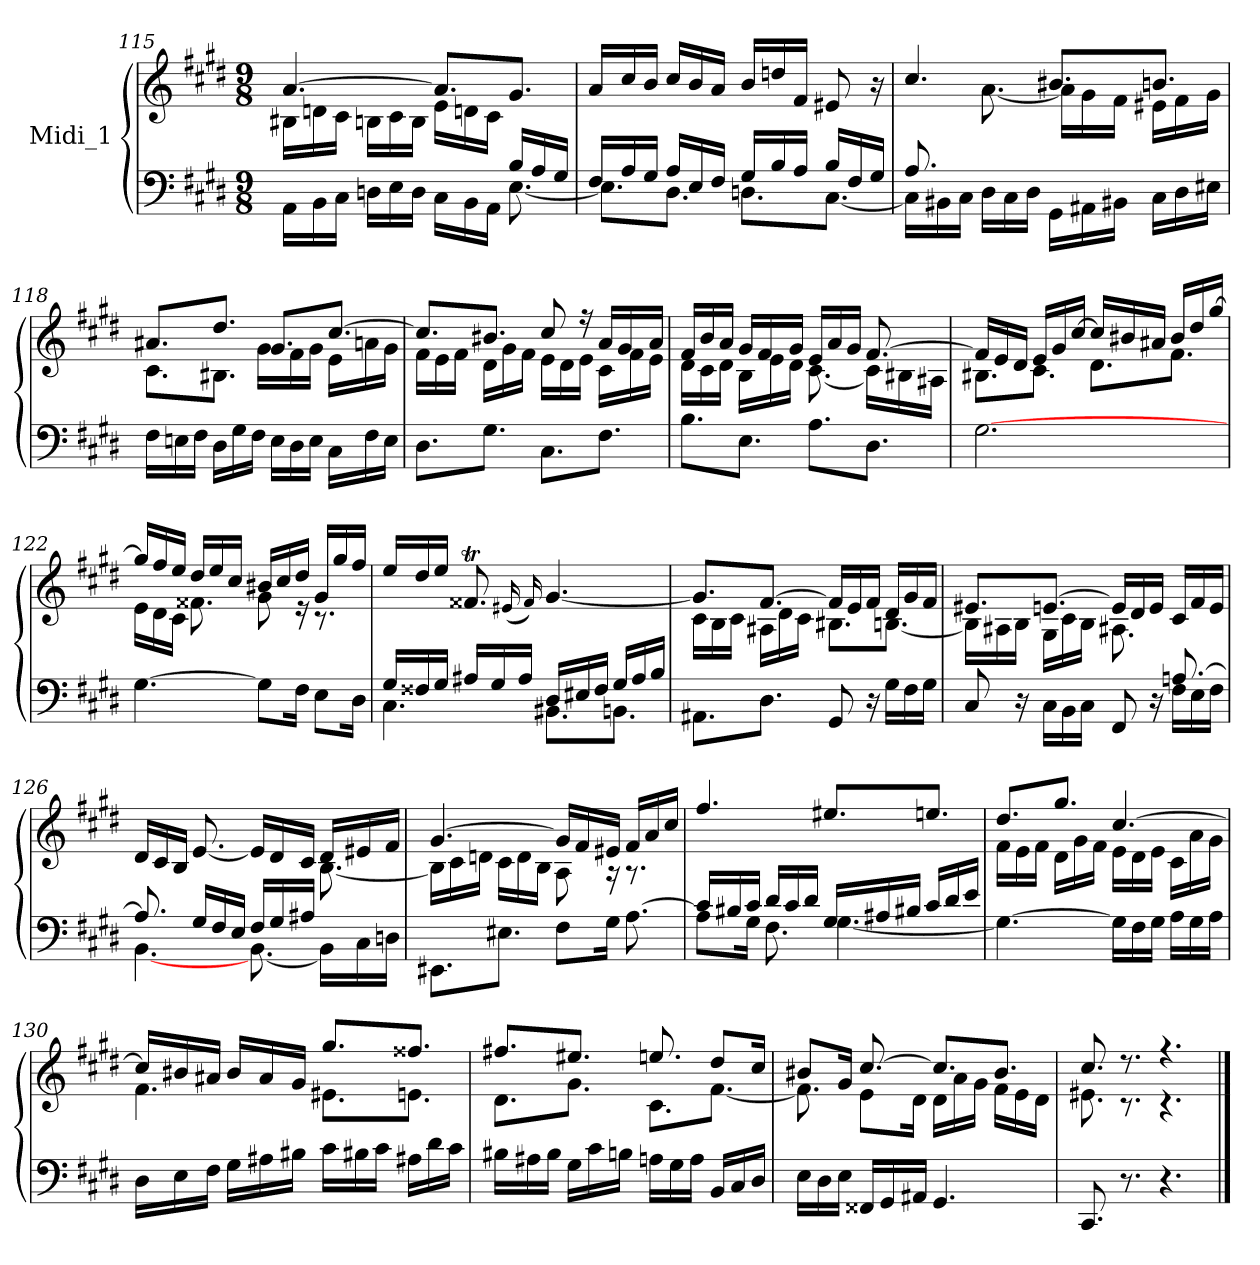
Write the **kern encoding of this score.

**kern	**kern
*part1	*part1
*staff2	*staff1
*I"Midi_1	*
*clefF4	*clefG2
*k[f#c#g#d#]	*k[f#c#g#d#]
*E:	*E:
*M9/8	*M9/8
=115	=115
*^	*^
8.ryy	16AA\LL	[4.a/	16B#X\LL
.	16BB\	.	16dn\
.	16C#\JJ	.	16c#\JJ
8.ryy	16DnLL	.	16Bn\LL
.	16E\	.	16c#\
.	16D\JJ	.	16B\JJ
8.ryy	16C#\LL	8.a/L]	16e\LL
.	16BB\	.	16dn\
.	16AA\JJ	.	16c#\JJ
16B/LL	[8.E\	8.g#/J	8.ryy
16A/	.	.	.
16G#/JJ	.	.	.
=116	=116	=116	=116
16F#LL	8.E\L]	16a/LL	8.ryy
16A/	.	16cc#/	.
16G#/JJ	.	16b/JJ	.
16ALL	8.D#\J	16cc#/LL	8.ryy
16E/	.	16b/	.
16F#/JJ	.	16a/JJ	.
16G#/LL	8.Dn\L	16bLL	8.ryy
16B/	.	16ddn/	.
16A/JJ	.	16f#/JJ	.
16B/LL	[8.C#\J	8e#X/	8.ryy
16F#/	.	.	.
16G#/JJ	.	16r	.
!!LO:LB:g=z	!!
=117	=117	=117	=117
8.A/	16C#\LL]	4.cc#/	8.ryy
.	16BB#X\	.	.
.	16C#\JJ	.	.
8.ryy	16D#\LL	.	[8.a\
.	16C#\	.	.
.	16D#\JJ	.	.
8.ryy	16GG#\LL	8.b#XL	16aLL]
.	16AA#X\	.	16g#\
.	16BB#X\JJ	.	16f#\JJ
8.ryy	16C#\LL	8.bn/J	16e#X\LL
.	16D#\	.	16f#\
.	16E#X\JJ	.	16g#\JJ
=118	=118	=118	=118
2.ryy	16F#\LL	8.a#X/L	8.c#\L
.	16En\	.	.
.	16F#\JJ	.	.
.	16D#\LL	8.dd#/J	8.B#X\J
.	16G#\	.	.
.	16F#\JJ	.	.
.	16E\LL	8.g#L	16g#\LL
.	16D#\	.	16f#\
.	16E\JJ	.	16g#\JJ
.	16C#LL	[8.cc#/J	16e\LL
.	16F#\	.	16an\
.	16E\JJ	.	16g#\JJ
=119	=119	=119	=119
2.ryy	8.D#\L	8.cc#/L]	16f#\LL
.	.	.	16e\
.	.	.	16f#\JJ
.	8.G#\J	8.b#X/J	16d#LL
.	.	.	16g#\
.	.	.	16f#\JJ
.	8.C#L	8cc#/	16e\LL
.	.	.	16d#\
.	.	16r	16e\JJ
.	8.F#\J	16a/LL	16c#\LL
.	.	16g#/	16f#\
.	.	16a/JJ	16e\JJ
*v	*v	*	*
!!LO:LB:g=z	!!
=120	=120	=120
8.BL	16f#LL	16d#LL
.	16b	16c#
.	16aJJ	16d#JJ
8.EJ	16g#LL	16BLL
.	16f#	16e
.	16g#JJ	16d#JJ
8.AL	16e/LL	[8.c#\
.	16a/	.
.	16g#/JJ	.
8.D#J	[8.f#/	16c#LL]
.	.	16B#X
.	.	16A#XJJ
=121	=121	=121
[2.G#	16f#/LL]	8.B#XL
.	16e/	.
.	16d#/JJ	.
.	16eLL	8.c#J
.	16g#	.
.	[16cc#JJ	.
.	16cc#LL]	8.d#L
.	16b#X	.
.	16a#XJJ	.
.	16b#LL	8.f#J
.	16dd#	.
.	[16gg#JJ	.
=122	=122	=122
[4.G#	16gg#/LL]	16eLL
.	16ff#/	16d#
.	16ee/JJ	16c#JJ
.	16dd#/LL	8.f##X\
.	16ee/	.
.	16cc#/JJ	.
8G#L]	16b#X/LL	8g#\
.	16cc#/	.
16F#J	16dd#/JJ	16r
8EL	16g#/LL	8.r
.	16gg#/	.
16D#J	16ff#/JJ	.
!!LO:LB:g=z	!!
=123	=123	=123
*^	*	*
16G#/LL	4.C#\	16eeLL	8.ryy
16F##X/	.	16dd#/	.
16G#/JJ	.	16ee/JJ	.
16A#XLL	.	8.f##Xt/L	8.ryy
16G#/	.	.	.
16A#/JJ	.	.	.
.	.	(<16qqe#XL	.
.	.	16qqf##/JJ)	.
16D#LL	8.BB#XL	[4.g#/	8.ryy
16E#X/	.	.	.
16F##/JJ	.	.	.
16G#LL	8.BBn\J	.	8.ryy
16A#/	.	.	.
16B/JJ	.	.	.
=124	=124	=124	=124
2.ryy	8.AA#XL	8.g#L]	16c#LL
.	.	.	16B\
.	.	.	16c#\JJ
.	8.D#\J	[8.f#/J	16A#X\LL
.	.	.	16d#\
.	.	.	16c#\JJ
.	8GG#/	16f#LL]	8.B#XL
.	.	16e/	.
.	16r	16f#/JJ	.
.	16G#\LL	16d#LL	[8.Bn\J
.	16F#\	16g#/	.
.	16G#\JJ	16f#/JJ	.
=125	=125	=125	=125
8.ryy	8C#/	8.e#XL	16BLL]
.	.	.	16A#X\
.	16r	.	16B\JJ
8.ryy	16C#LL	[8.en/J	16G#LL
.	16BB\	.	16c#\
.	16C#\JJ	.	16B\JJ
8.ryy	8FF#/	16eLL]	8.A#X\
.	.	16d#/	.
.	16r	16e/JJ	.
[8.An/	16F#\LL	16c#/LL	8.ryy
.	16E\	16f#/	.
.	16F#\JJ	16e/JJ	.
!!LO:LB:g=z	!!
=126	=126	=126	=126
8.A/]	[4.BB\	16d#LL	8.ryy
.	.	16c#	.
.	.	16BJJ	.
16G#/LL	.	[8.e/	8.ryy
16F#/	.	.	.
16E/JJ	.	.	.
16F#/LL	[8.BB\	16eLL]	8.ryy
16G#/	.	16d#	.
16A#X/JJ	.	16c#JJ	.
8.ryy	16BB\LL]	16d#LL	[8.B\
.	16C#\	16e#X	.
.	16Dn\JJ	16f#JJ	.
=127	=127	=127	=127
2.ryy	8.EE#XL	[4.g#/	16BLL]
.	.	.	16c#
.	.	.	16dnJJ
.	8.E#X\J	.	16c#LL
.	.	.	16d\
.	.	.	16B\JJ
.	8F#L	16g#LL]	8A\
.	.	16f#	.
.	16G#\J	16e#XJJ	16r
.	[8.A\	16f#LL	8.r
.	.	16a/	.
.	.	16cc#/JJ	.
=128	=128	=128	=128
16c#LL	8AL]	4.ff#/	2.ryy
16B#X/	.	.	.
16c#/JJ	16G#\J	.	.
16d#/LL	8.F#\	.	.
16c#/	.	.	.
16d#/JJ	.	.	.
16G#LL	[4.G#\	8.ee#X/L	.
16A#X/	.	.	.
16B#X/JJ	.	.	.
16c#LL	.	8.een/J	.
16d#/	.	.	.
16e/JJ	.	.	.
*v	*v	*	*
!!LO:LB:g=z	!!
=129	=129	=129
4.G#_	8.dd#/L	16f#LL
.	.	16e\
.	.	16f#\JJ
.	8.gg#/J	16d#LL
.	.	16g#\
.	.	16f#\JJ
16G#LL]	[4.cc#/	16e\LL
16F#	.	16d#\
16G#JJ	.	16e\JJ
16ALL	.	16c#\LL
16G#	.	16a\
16AJJ	.	16g#\JJ
=130	=130	=130
16D#LL	16cc#/LL]	4.f#\
16E	16b#X/	.
16F#JJ	16a#X/JJ	.
16G#LL	16b#LL	.
16A#X	16a#/	.
16B#XJJ	16g#/JJ	.
16c#LL	8.gg#L	8.e#XL
16B#X	.	.
16c#JJ	.	.
16A#XLL	8.ff##X/J	8.en\J
16d#	.	.
16c#JJ	.	.
!!LO:LB:g=z	!!
=131	=131	=131
16B#XLL	8.ff#XL	8.d#L
16A#X	.	.
16B#JJ	.	.
16G#LL	8.ee#X/J	8.g#\J
16c#	.	.
16BnJJ	.	.
16AnLL	8.een/	8.c#L
16G#	.	.
16AJJ	.	.
16BBLL	8dd#L	[8.f#\J
16C#	.	.
16D#JJ	16cc#/J	.
=132	=132	=132
16ELL	8b#X/L	8.f#\]
16D#	.	.
16EJJ	16g#/J	.
16FF##X/LL	[8.cc#/	8eL
16GG#/	.	.
16AA#X/JJ	.	16d#\J
4.GG#/	8.cc#L]	16d#\LL
.	.	16a\
.	.	16g#\JJ
.	8.b#/J	16f#LL
.	.	16e\
.	.	16d#\JJ
=133	=133	=133
8.CC#/	8.cc#/	8.e#X\
8.r	8.r	8.r
4.r	4.r	4.r
*	*v	*v
==	==
*-	*-
